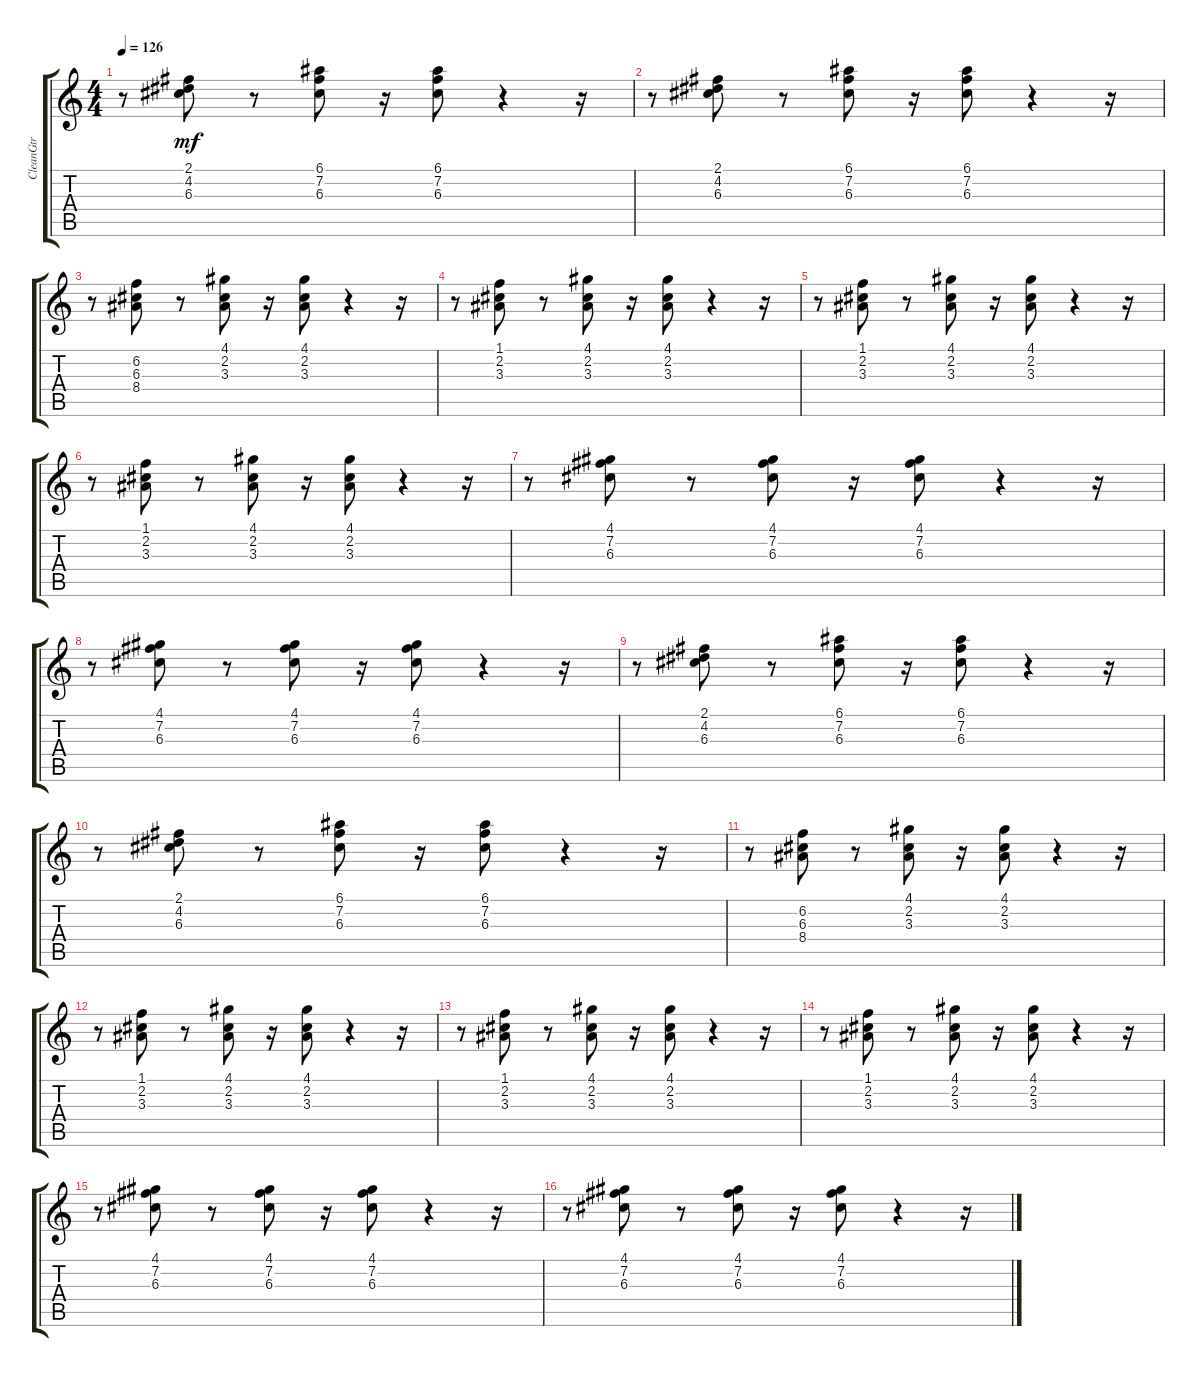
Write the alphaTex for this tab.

\track ("CleanGtr" "CleanGtr") {instrument electricguitarclean}
\staff {score tabs}
\tuning (E4 B3 G3 D3 A2 E2) {hide}
\ts (4 4)
\tempo 126
\clef g2
\ks c
r.8{dy mf} (2.1 4.2 6.3).8 r.8 (6.1 7.2 6.3).8 r.16 (6.1 7.2 6.3).8 r.4 r.16 |
r.8 (2.1 4.2 6.3).8 r.8 (6.1 7.2 6.3).8 r.16 (6.1 7.2 6.3).8 r.4 r.16 |
r.8 (6.2 6.3 8.4).8 r.8 (4.1 2.2 3.3).8 r.16 (4.1 2.2 3.3).8 r.4 r.16 |
r.8 (1.1 2.2 3.3).8 r.8 (4.1 2.2 3.3).8 r.16 (4.1 2.2 3.3).8 r.4 r.16 |
r.8 (1.1 2.2 3.3).8 r.8 (4.1 2.2 3.3).8 r.16 (4.1 2.2 3.3).8 r.4 r.16 |
r.8 (1.1 2.2 3.3).8 r.8 (4.1 2.2 3.3).8 r.16 (4.1 2.2 3.3).8 r.4 r.16 |
r.8 (4.1 7.2 6.3).8 r.8 (4.1 7.2 6.3).8 r.16 (4.1 7.2 6.3).8 r.4 r.16 |
r.8 (4.1 7.2 6.3).8 r.8 (4.1 7.2 6.3).8 r.16 (4.1 7.2 6.3).8 r.4 r.16 |
r.8 (2.1 4.2 6.3).8 r.8 (6.1 7.2 6.3).8 r.16 (6.1 7.2 6.3).8 r.4 r.16 |
r.8 (2.1 4.2 6.3).8 r.8 (6.1 7.2 6.3).8 r.16 (6.1 7.2 6.3).8 r.4 r.16 |
r.8 (6.2 6.3 8.4).8 r.8 (4.1 2.2 3.3).8 r.16 (4.1 2.2 3.3).8 r.4 r.16 |
r.8 (1.1 2.2 3.3).8 r.8 (4.1 2.2 3.3).8 r.16 (4.1 2.2 3.3).8 r.4 r.16 |
r.8 (1.1 2.2 3.3).8 r.8 (4.1 2.2 3.3).8 r.16 (4.1 2.2 3.3).8 r.4 r.16 |
r.8 (1.1 2.2 3.3).8 r.8 (4.1 2.2 3.3).8 r.16 (4.1 2.2 3.3).8 r.4 r.16 |
r.8 (4.1 7.2 6.3).8 r.8 (4.1 7.2 6.3).8 r.16 (4.1 7.2 6.3).8 r.4 r.16 |
r.8 (4.1 7.2 6.3).8 r.8 (4.1 7.2 6.3).8 r.16 (4.1 7.2 6.3).8 r.4 r.16
